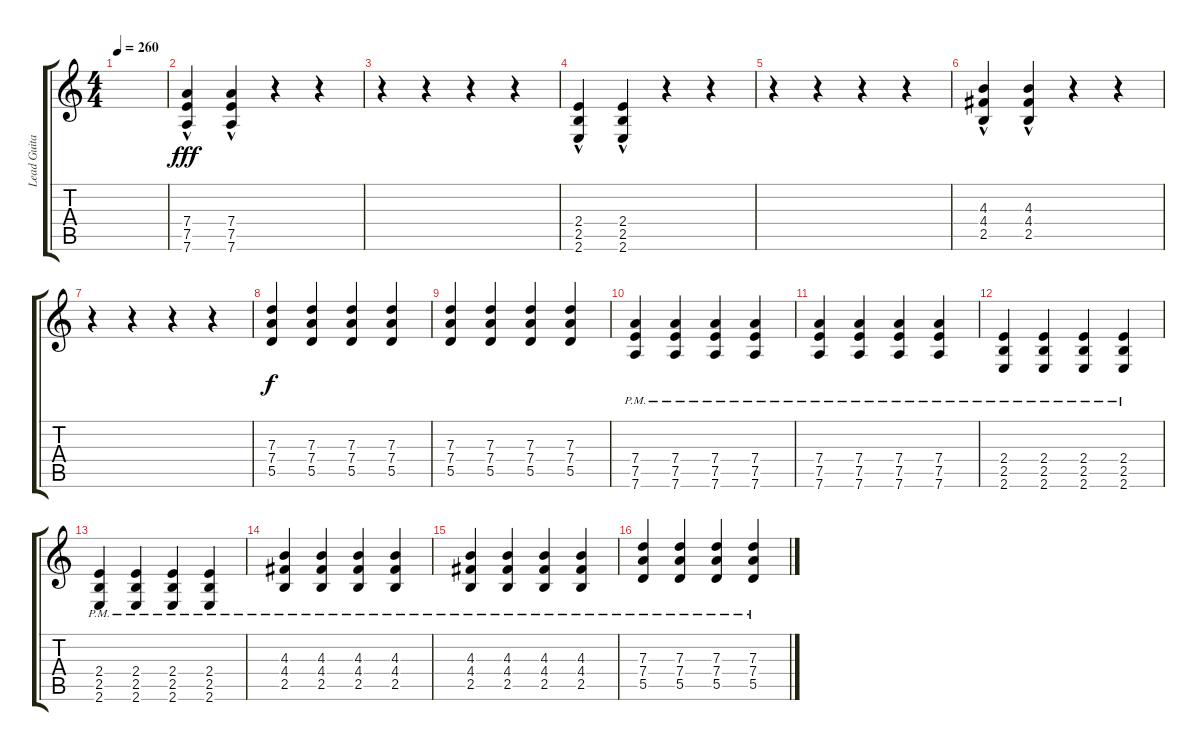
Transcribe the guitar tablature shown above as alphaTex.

\track ("Lead Guitar" "Lead Guita") {instrument overdrivenguitar}
\staff {score tabs}
\tuning (E4 B3 G3 D3 A2 D2) {hide}
\ts (4 4)
\tempo 260
\clef g2
\ks c
|
(7.4{hac} 7.5{hac} 7.6{hac}).4{dy fff} (7.4{hac} 7.5{hac} 7.6{hac}).4 r.4 r.4 |
r.4 r.4 r.4 r.4 |
(2.4{hac} 2.5{hac} 2.6{hac}).4 (2.4{hac} 2.5{hac} 2.6{hac}).4 r.4 r.4 |
r.4 r.4 r.4 r.4 |
(4.3{hac} 4.4{hac} 2.5{hac}).4 (4.3{hac} 4.4{hac} 2.5{hac}).4 r.4 r.4 |
r.4 r.4 r.4 r.4 |
(7.3 7.4 5.5).4{dy f} (7.3 7.4 5.5).4 (7.3 7.4 5.5).4 (7.3 7.4 5.5).4 |
(7.3 7.4 5.5).4 (7.3 7.4 5.5).4 (7.3 7.4 5.5).4 (7.3 7.4 5.5).4 |
(7.4{pm} 7.5{pm} 7.6{pm}).4{balance 8} (7.4{pm} 7.5{pm} 7.6{pm}).4 (7.4{pm} 7.5{pm} 7.6{pm}).4 (7.4{pm} 7.5{pm} 7.6{pm}).4 |
(7.4{pm} 7.5{pm} 7.6{pm}).4 (7.4{pm} 7.5{pm} 7.6{pm}).4 (7.4{pm} 7.5{pm} 7.6{pm}).4 (7.4{pm} 7.5{pm} 7.6{pm}).4 |
(2.4{pm} 2.5{pm} 2.6{pm}).4 (2.4{pm} 2.5{pm} 2.6{pm}).4 (2.4{pm} 2.5{pm} 2.6{pm}).4 (2.4{pm} 2.5{pm} 2.6{pm}).4 |
(2.4{pm} 2.5{pm} 2.6{pm}).4 (2.4{pm} 2.5{pm} 2.6{pm}).4 (2.4{pm} 2.5{pm} 2.6{pm}).4 (2.4{pm} 2.5{pm} 2.6{pm}).4 |
(4.3{pm} 4.4{pm} 2.5{pm}).4 (4.3{pm} 4.4{pm} 2.5{pm}).4 (4.3{pm} 4.4{pm} 2.5{pm}).4 (4.3{pm} 4.4{pm} 2.5{pm}).4 |
(4.3{pm} 4.4{pm} 2.5{pm}).4 (4.3{pm} 4.4{pm} 2.5{pm}).4 (4.3{pm} 4.4{pm} 2.5{pm}).4 (4.3{pm} 4.4{pm} 2.5{pm}).4 |
(7.3{pm} 7.4{pm} 5.5{pm}).4 (7.3{pm} 7.4{pm} 5.5{pm}).4 (7.3{pm} 7.4{pm} 5.5{pm}).4 (7.3{pm} 7.4{pm} 5.5{pm}).4
